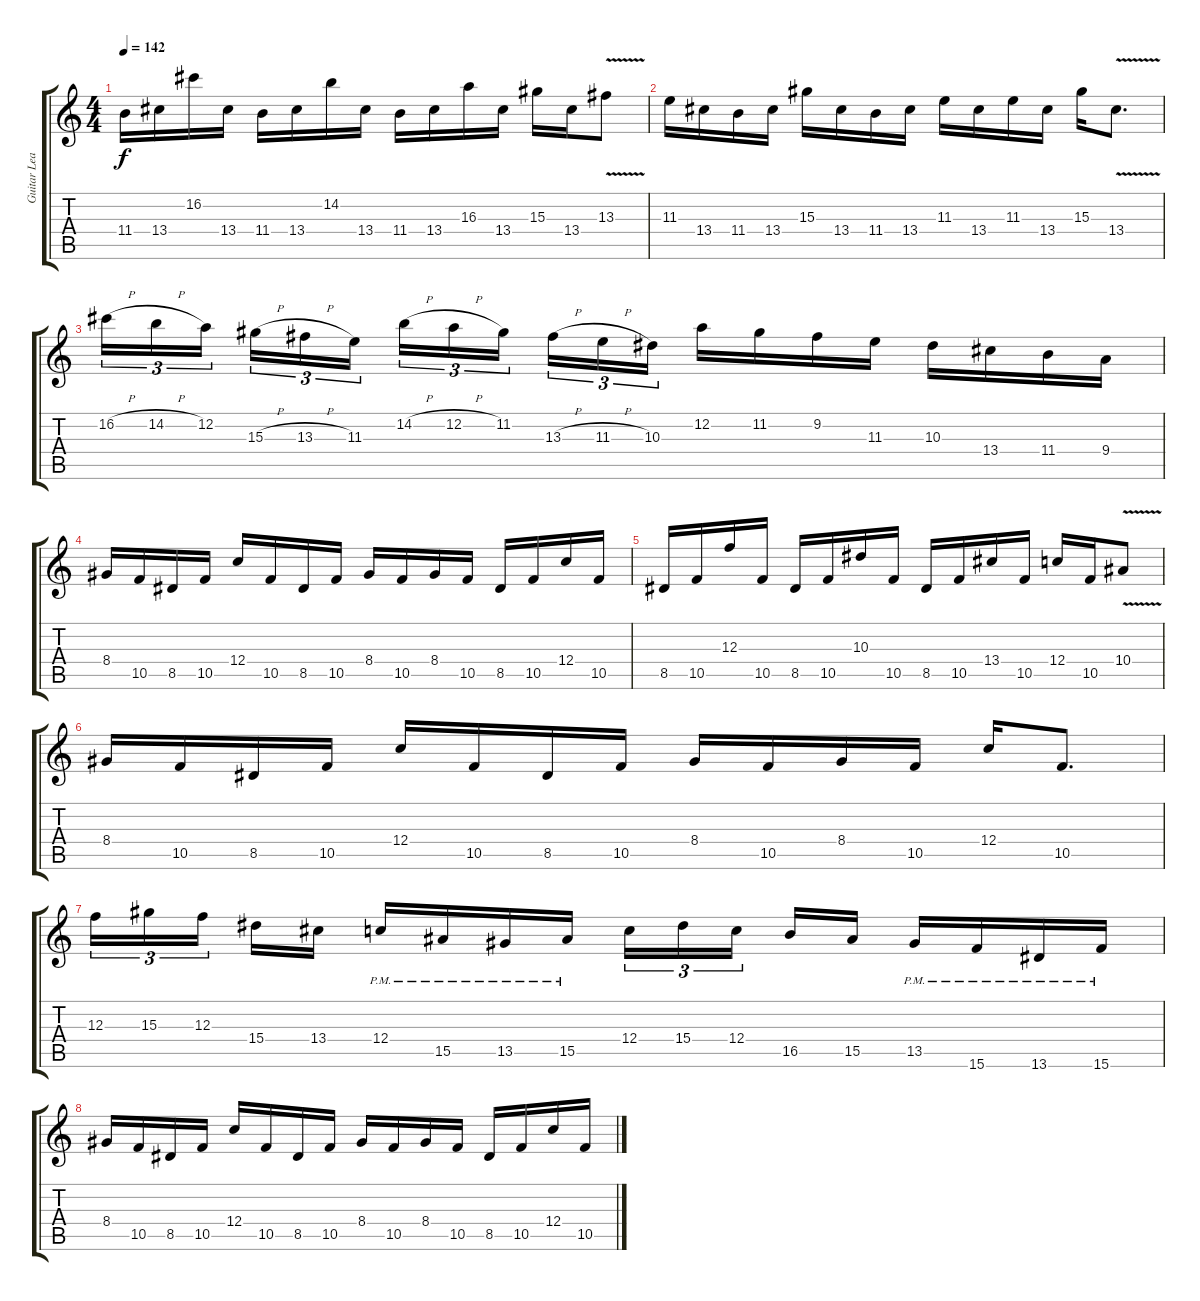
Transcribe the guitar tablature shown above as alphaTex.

\track ("Guitar Lead" "Guitar Lea") {instrument overdrivenguitar}
\staff {score tabs}
\tuning (D4 A3 F3 C3 G2 D2) {hide}
\ts (4 4)
\tempo 142
\clef g2
\ks c
11.4.16{dy f} 13.4.16 16.2.16 13.4.16 11.4.16 13.4.16 14.2.16 13.4.16 11.4.16 13.4.16 16.3.16 13.4.16 15.3.16 13.4.16 13.3{v}.8 |
11.3.16 13.4.16 11.4.16 13.4.16 15.3.16 13.4.16 11.4.16 13.4.16 11.3.16 13.4.16 11.3.16 13.4.16 15.3.16 13.4{v}.8{d} |
16.2{h}.16{tu (3 2)} 14.2{h}.16{tu (3 2)} 12.2.16{tu (3 2) beam splitsecondary} 15.3{h}.16{tu (3 2)} 13.3{h}.16{tu (3 2)} 11.3.16{tu (3 2)} 14.2{h}.16{tu (3 2)} 12.2{h}.16{tu (3 2)} 11.2.16{tu (3 2) beam splitsecondary} 13.3{h}.16{tu (3 2)} 11.3{h}.16{tu (3 2)} 10.3.16{tu (3 2)} 12.2.16 11.2.16 9.2.16 11.3.16 10.3.16 13.4.16 11.4.16 9.4.16 |
8.4.16 10.5.16 8.5.16 10.5.16 12.4.16 10.5.16 8.5.16 10.5.16 8.4.16 10.5.16 8.4.16 10.5.16 8.5.16 10.5.16 12.4.16 10.5.16 |
8.5.16 10.5.16 12.3.16 10.5.16 8.5.16 10.5.16 10.3.16 10.5.16 8.5.16 10.5.16 13.4.16 10.5.16 12.4.16 10.5.16 10.4{v}.8 |
8.4.16 10.5.16 8.5.16 10.5.16 12.4.16 10.5.16 8.5.16 10.5.16 8.4.16 10.5.16 8.4.16 10.5.16 12.4.16 10.5.8{d} |
12.3.16{tu (3 2)} 15.3.16{tu (3 2)} 12.3.16{tu (3 2) beam splitsecondary} 15.4.16 13.4.16 12.4{pm}.16 15.5{pm}.16 13.5{pm}.16 15.5{pm}.16 12.4.16{tu (3 2)} 15.4.16{tu (3 2)} 12.4.16{tu (3 2) beam splitsecondary} 16.5.16 15.5.16 13.5{pm}.16 15.6{pm}.16 13.6{pm}.16 15.6{pm}.16 |
8.4.16 10.5.16 8.5.16 10.5.16 12.4.16 10.5.16 8.5.16 10.5.16 8.4.16 10.5.16 8.4.16 10.5.16 8.5.16 10.5.16 12.4.16 10.5.16
